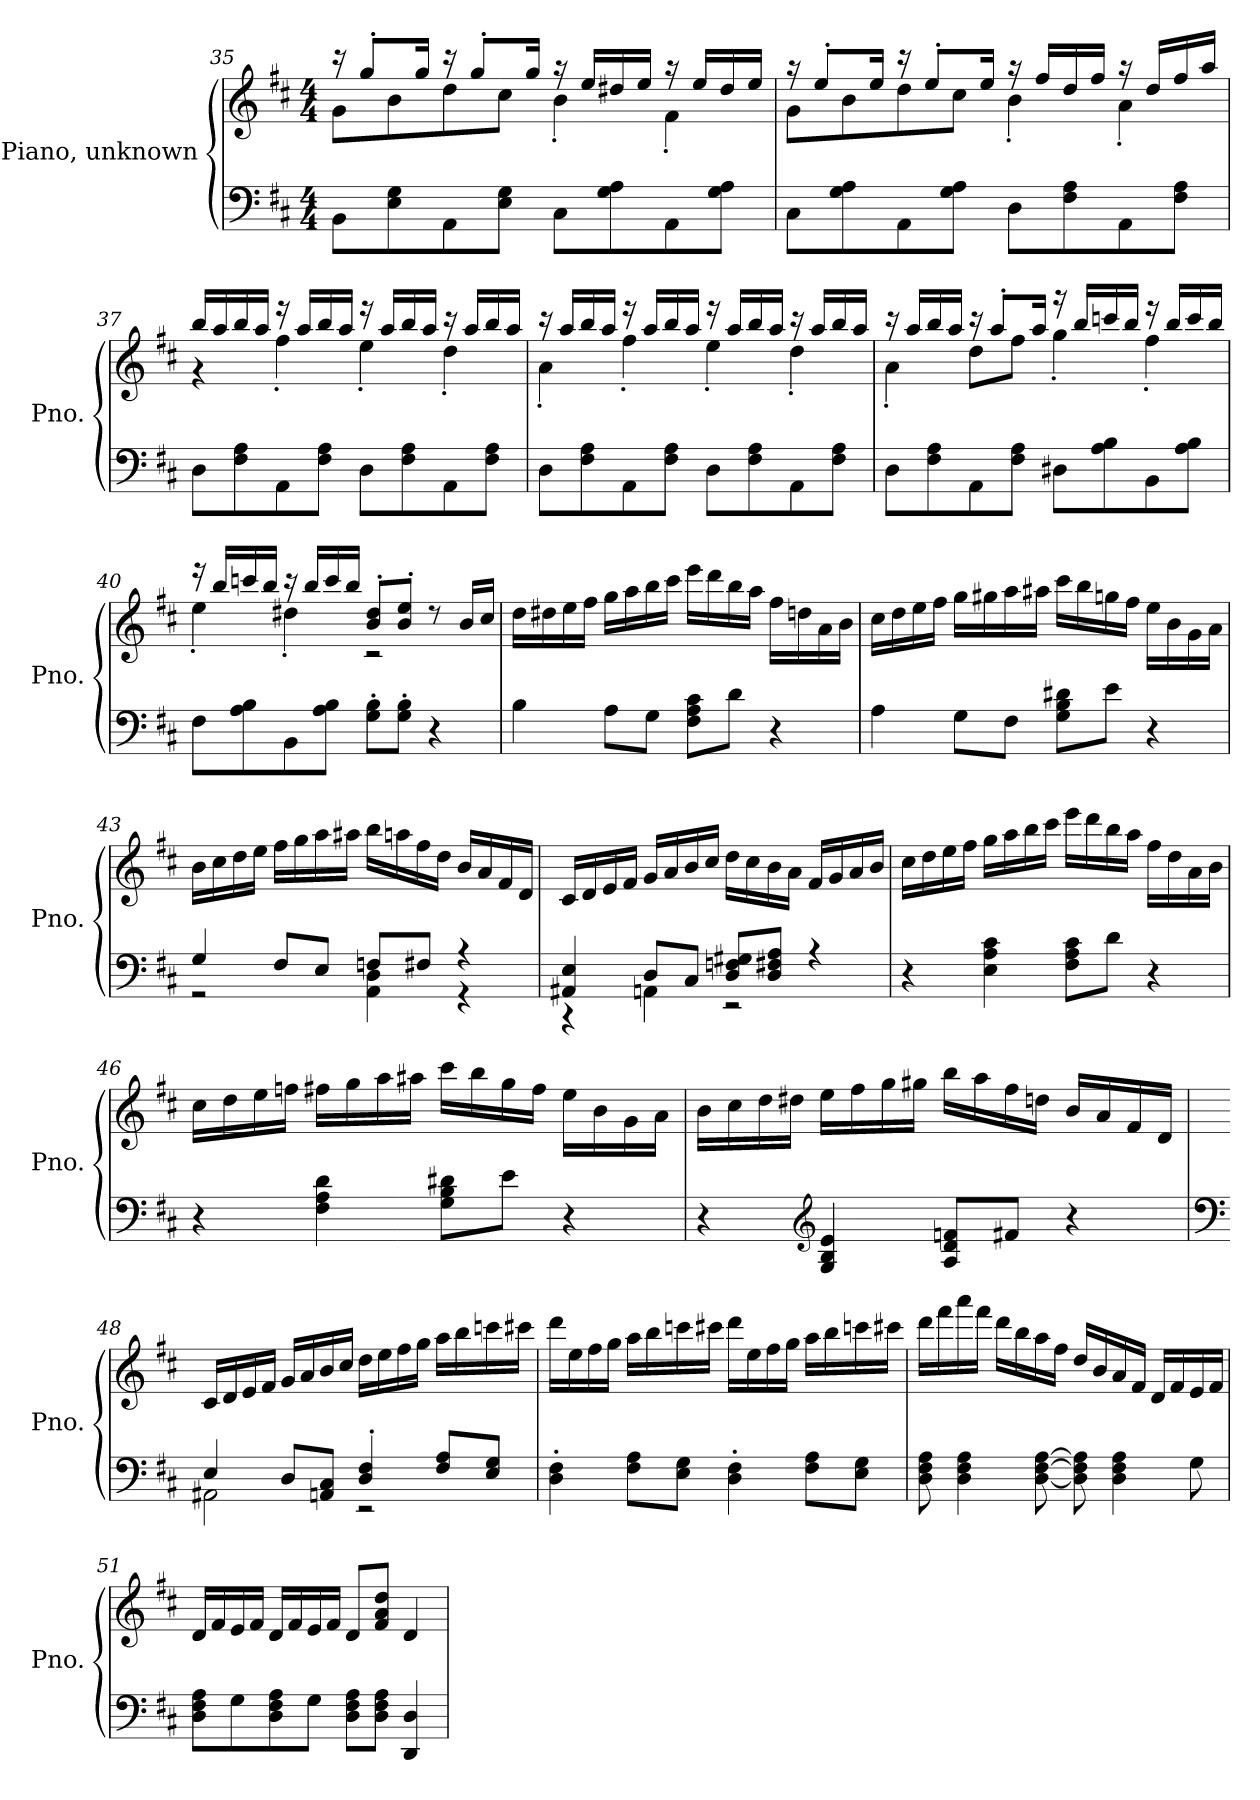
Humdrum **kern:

**kern	**kern
*part1	*part1
*staff2	*staff1
*I"Piano, unknown	*
*I'Pno.	*
*clefF4	*clefG2
*k[f#c#]	*k[f#c#]
*M4/4	*M4/4
=35	=35
*	*^
8BB\L	16r	8g\L
.	8gg'/L	.
8E\ 8G\	.	8b\
.	16gg/Jk	.
8AA\	16r	8dd\
.	8gg'/L	.
8E\ 8G\J	.	8cc#\J
.	16gg/Jk	.
8C#\L	16r	4b'\
.	16ee/LL	.
8G\ 8A\	16dd#X/	.
.	16ee/JJ	.
8AA\	16r	4f#'\
.	16ee/LL	.
8G\ 8A\J	16dd#/	.
.	16ee/JJ	.
!!LO:LB:g=z	!!
=36	=36	=36
8C#\L	16r	8g\L
.	8ee'/L	.
8G\ 8A\	.	8b\
.	16ee/Jk	.
8AA\	16r	8dd\
.	8ee'/L	.
8G\ 8A\J	.	8cc#\J
.	16ee/Jk	.
8D\L	16r	4b'\
.	16ff#/LL	.
8F#\ 8A\	16dd/	.
.	16ff#/JJ	.
8AA\	16r	4a'\
.	16dd/LL	.
8F#\ 8A\J	16ff#/	.
.	16aa/JJ	.
=37	=37	=37
8D\L	16bb/LL	4r
.	16aa/	.
8F#\ 8A\	16bb/	.
.	16aa/JJ	.
8AA\	16r	4ff#'\
.	16aa/LL	.
8F#\ 8A\J	16bb/	.
.	16aa/JJ	.
8D\L	16r	4ee'\
.	16aa/LL	.
8F#\ 8A\	16bb/	.
.	16aa/JJ	.
8AA\	16r	4dd'\
.	16aa/LL	.
8F#\ 8A\J	16bb/	.
.	16aa/JJ	.
!!LO:LB:g=z	!!
=38	=38	=38
8D\L	16r	4a'\
.	16aa/LL	.
8F#\ 8A\	16bb/	.
.	16aa/JJ	.
8AA\	16r	4ff#'\
.	16aa/LL	.
8F#\ 8A\J	16bb/	.
.	16aa/JJ	.
8D\L	16r	4ee'\
.	16aa/LL	.
8F#\ 8A\	16bb/	.
.	16aa/JJ	.
8AA\	16r	4dd'\
.	16aa/LL	.
8F#\ 8A\J	16bb/	.
.	16aa/JJ	.
=39	=39	=39
8D\L	16r	4a'\
.	16aa/LL	.
8F#\ 8A\	16bb/	.
.	16aa/JJ	.
8AA\	16r	8dd\L
.	8aa'/L	.
8F#\ 8A\J	.	8ff#\J
.	16aa/Jk	.
8D#X\L	16r	4gg'\
.	16bb/LL	.
8A\ 8B\	16cccn/	.
.	16bb/JJ	.
8BB\	16r	4ff#'\
.	16bb/LL	.
8A\ 8B\J	16ccc/	.
.	16bb/JJ	.
!!LO:LB:g=z	!!
=40	=40	=40
8F#\L	16r	4ee'\
.	16bb/LL	.
8A\ 8B\	16cccn/	.
.	16bb/JJ	.
8BB\	16r	4dd#X'\
.	16bb/LL	.
8A\ 8B\J	16ccc/	.
.	16bb/JJ	.
8G\' 8B\'L	8b/' 8dd#/'L	2r
8G\' 8B\'J	8b/' 8ee/'J	.
4r	8r	.
.	16b/LL	.
.	16cc#/JJ	.
*	*v	*v
=41	=41
4B\	16dd\LL
.	16dd#X\
.	16ee\
.	16ff#\JJ
8A\L	16gg\LL
.	16aa\
8G\J	16bb\
.	16ccc#\JJ
8F#\ 8A\ 8c#\L	16eee\LL
.	16ddd\
8d\J	16bb\
.	16aa\JJ
4r	16ff#\LL
.	16ddn\
.	16a\
.	16b\JJ
!!LO:LB:g=z
=42	=42
4A\	16cc#\LL
.	16dd\
.	16ee\
.	16ff#\JJ
8G\L	16gg\LL
.	16gg#X\
8F#\J	16aa\
.	16aa#X\JJ
8G\ 8B\ 8d#X\L	16ccc#\LL
.	16bb\
8e\J	16ggn\
.	16ff#\JJ
4r	16ee\LL
.	16b\
.	16g\
.	16a\JJ
=43	=43
*^	*
4G/	2r	16b\LL
.	.	16cc#\
.	.	16dd\
.	.	16ee\JJ
8F#/L	.	16ff#\LL
.	.	16gg\
8E/J	.	16aa\
.	.	16aa#X\JJ
8Fn/L	4AA\ 4D\	16bb\LL
.	.	16aan\
8F#X/J	.	16ff#\
.	.	16dd\JJ
4r	4r	16b/LL
.	.	16a/
.	.	16f#/
.	.	16d/JJ
!!LO:PB:g=z
=44	=44	=44
4AA#X/ 4E/	4r	16c#/LL
.	.	16d/
.	.	16e/
.	.	16f#/JJ
8D/L	4AAn\	16g/LL
.	.	16a/
8C#/J	.	16b/
.	.	16cc#/JJ
8D/ 8Fn/ 8G#X/L	2r	16dd\LL
.	.	16cc#\
8D/ 8F#X/ 8A/J	.	16b\
.	.	16a\JJ
4r	.	16f#/LL
.	.	16g/
.	.	16a/
.	.	16b/JJ
*v	*v	*
=45	=45
4r	16cc#\LL
.	16dd\
.	16ee\
.	16ff#\JJ
4E\ 4A\ 4c#\	16gg\LL
.	16aa\
.	16bb\
.	16ccc#\JJ
8F#\ 8A\ 8c#\L	16eee\LL
.	16ddd\
8d\J	16bb\
.	16aa\JJ
4r	16ff#\LL
.	16dd\
.	16a\
.	16b\JJ
!!LO:LB:g=z
=46	=46
4r	16cc#\LL
.	16dd\
.	16ee\
.	16ffn\JJ
4F#\ 4A\ 4d\	16ff#X\LL
.	16gg\
.	16aa\
.	16aa#X\JJ
8G\ 8B\ 8d#X\L	16ccc#\LL
.	16bb\
8e\J	16gg\
.	16ff#\JJ
4r	16ee\LL
.	16b\
.	16g\
.	16a\JJ
=47	=47
4r	16b\LL
.	16cc#\
.	16dd\
.	16dd#X\JJ
*clefG2	*
4G/ 4B/ 4e/	16ee\LL
.	16ff#\
.	16gg\
.	16gg#X\JJ
8A/ 8d/ 8fn/L	16bb\LL
.	16aa\
8f#X/J	16ff#\
.	16ddn\JJ
4r	16b/LL
.	16a/
.	16f#/
.	16d/JJ
!!LO:LB:g=z
=48	=48
*clefF4	*
*^	*
4E/	2AA#X\	16c#/LL
.	.	16d/
.	.	16e/
.	.	16f#/JJ
8D/L	.	16g/LL
.	.	16a/
8AAn/ 8C#/J	.	16b/
.	.	16cc#/JJ
4D/' 4F#/'	2r	16dd\LL
.	.	16ee\
.	.	16ff#\
.	.	16gg\JJ
8F#/ 8A/L	.	16aa\LL
.	.	16bb\
8E/ 8G/J	.	16cccn\
.	.	16ccc#X\JJ
*v	*v	*
=49	=49
4D\' 4F#\'	16ddd\LL
.	16ee\
.	16ff#\
.	16gg\JJ
8F#\ 8A\L	16aa\LL
.	16bb\
8E\ 8G\J	16cccn\
.	16ccc#X\JJ
4D\' 4F#\'	16ddd\LL
.	16ee\
.	16ff#\
.	16gg\JJ
8F#\ 8A\L	16aa\LL
.	16bb\
8E\ 8G\J	16cccn\
.	16ccc#X\JJ
!!LO:LB:g=z
=50	=50
8D\ 8F#\ 8A\	16ddd\LL
.	16fff#\
4D\ 4F#\ 4A\	16aaa\
.	16fff#\JJ
.	16ddd\LL
.	16bb\
[8D\ [8F#\ [8A\	16aa\
.	16ff#\JJ
8D\] 8F#\] 8A\]	16dd/LL
.	16b/
4D\ 4F#\ 4A\	16a/
.	16f#/JJ
.	16d/LL
.	16f#/
8G\	16e/
.	16f#/JJ
=51	=51
8D\ 8F#\ 8A\L	16d/LL
.	16f#/
8G\	16e/
.	16f#/JJ
8D\ 8F#\ 8A\	16d/LL
.	16f#/
8G\J	16e/
.	16f#/JJ
8D\ 8F#\ 8A\L	8d/L
8D\ 8F#\ 8A\J	8f#/ 8a/ 8dd/J
4DD/ 4D/	4d/
=	=
*-	*-
